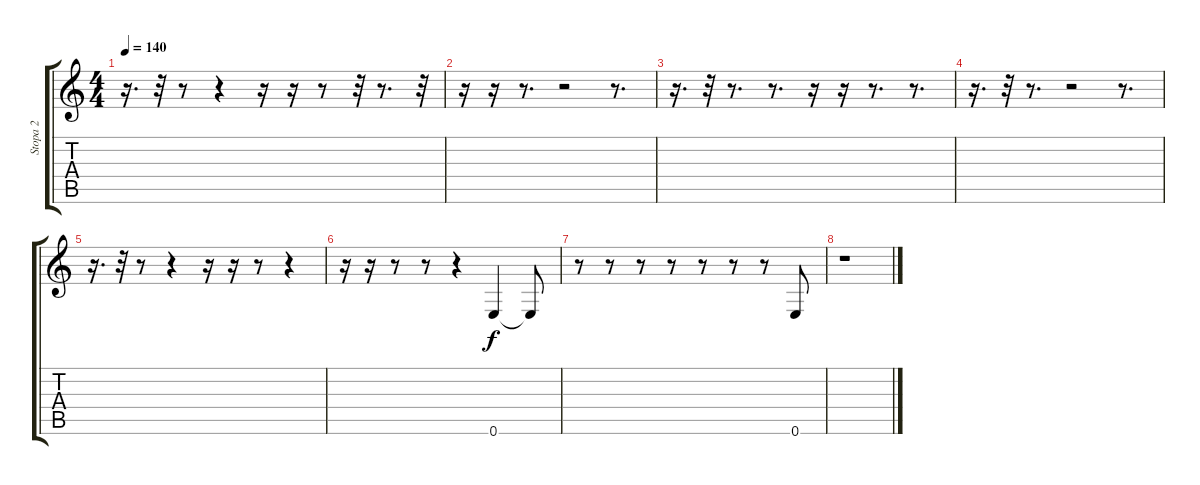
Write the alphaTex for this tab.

\track ("Stopa 2" "Stopa 2") {instrument electricbasspick}
\staff {score tabs}
\tuning (E4 B3 G3 D3 A2 E2) {hide}
\ts (4 4)
\tempo 140
\clef g2
\ks c
r.16{d dy f} r.32 r.8 r.4 r.16 r.16 r.8 r.32 r.8{d} r.32 |
r.16 r.16 r.8{d} r.2 r.8{d} |
r.16{d} r.32 r.8{d} r.8{d} r.16 r.16 r.8{d} r.8{d} |
r.16{d} r.32 r.8{d} r.2 r.8{d} |
r.16{d} r.32 r.8 r.4 r.16 r.16 r.8 r.4 |
r.16 r.16 r.8 r.8 r.4 0.6.4 0.6{t}.8 |
r.8 r.8 r.8 r.8 r.8 r.8 r.8 0.6.8 |
r.1
